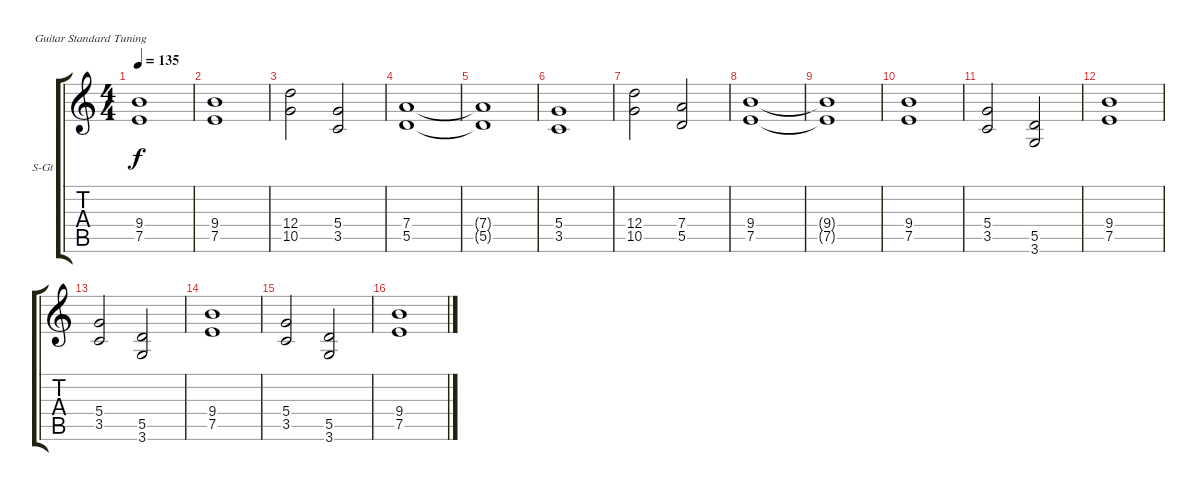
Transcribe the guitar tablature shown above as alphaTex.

\bracketExtendMode groupsimilarinstruments
\firstSystemTrackNameOrientation horizontal
\otherSystemsTrackNameOrientation horizontal
\track ("Acoustic Guitar" "S-Gt") {instrument acousticguitarsteel}
\staff {score tabs}
\tuning (E4 B3 G3 D3 A2 E2)
\ts (4 4)
\tempo 135
\clef g2
\scale
0.333333
\ks c
(9.4{t} 7.5{t}).1{dy f} |
\scale
0.333333 (9.4 7.5).1 |
\scale
0.333333 (12.4 10.5).2 (5.4 3.5).2 |
\scale
0.333333 (7.4 5.5).1 |
\scale
0.333333 (7.4{t} 5.5{t}).1 |
\scale
0.333333 (5.4 3.5).1 |
\scale
0.333333 (12.4 10.5).2 (7.4 5.5).2 |
\scale
0.333333 (9.4 7.5).1 |
\scale
0.333333 (9.4{t} 7.5{t}).1 |
\scale
0.333333 (9.4 7.5).1 |
\scale
0.333333 (5.4 3.5).2 (5.5 3.6).2 |
\scale
0.333333 (9.4 7.5).1 |
\scale
0.333333 (5.4 3.5).2 (5.5 3.6).2 |
\scale
0.333333 (9.4 7.5).1 |
\scale
0.333333 (5.4 3.5).2 (5.5 3.6).2 |
\scale
0.333333 (9.4 7.5).1
